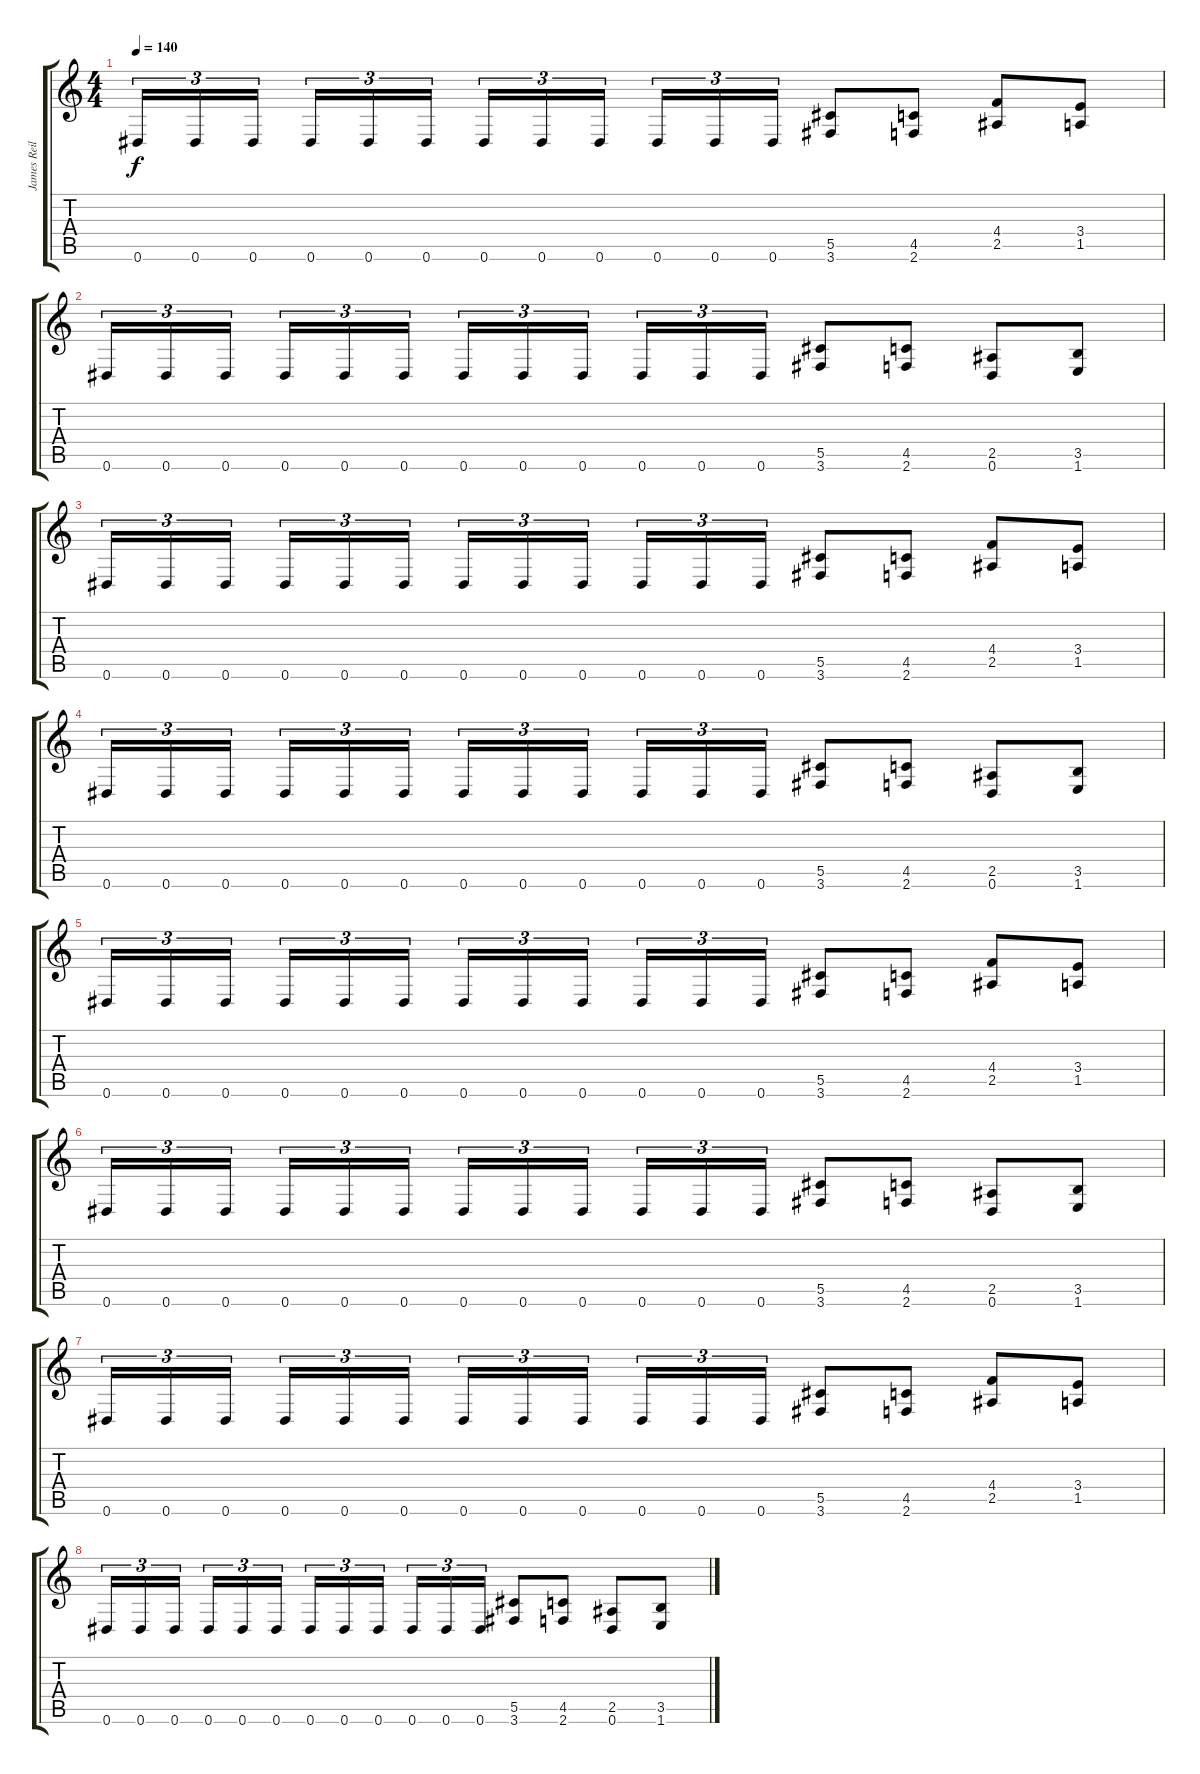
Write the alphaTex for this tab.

\track ("James Reilly" "James Reil") {instrument distortionguitar}
\staff {score tabs}
\tuning (Eb4 Bb3 Gb3 Db3 Ab2 Eb2) {hide}
\ts (4 4)
\tempo 140
\clef g2
\ks c
0.6.16{tu (3 2) dy f} 0.6.16{tu (3 2)} 0.6.16{tu (3 2) beam splitsecondary} 0.6.16{tu (3 2)} 0.6.16{tu (3 2)} 0.6.16{tu (3 2)} 0.6.16{tu (3 2)} 0.6.16{tu (3 2)} 0.6.16{tu (3 2) beam splitsecondary} 0.6.16{tu (3 2)} 0.6.16{tu (3 2)} 0.6.16{tu (3 2)} (5.5 3.6).8 (4.5 2.6).8 (4.4 2.5).8 (3.4 1.5).8 |
0.6.16{tu (3 2)} 0.6.16{tu (3 2)} 0.6.16{tu (3 2) beam splitsecondary} 0.6.16{tu (3 2)} 0.6.16{tu (3 2)} 0.6.16{tu (3 2)} 0.6.16{tu (3 2)} 0.6.16{tu (3 2)} 0.6.16{tu (3 2) beam splitsecondary} 0.6.16{tu (3 2)} 0.6.16{tu (3 2)} 0.6.16{tu (3 2)} (5.5 3.6).8 (4.5 2.6).8 (2.5 0.6).8 (3.5 1.6).8 |
0.6.16{tu (3 2)} 0.6.16{tu (3 2)} 0.6.16{tu (3 2) beam splitsecondary} 0.6.16{tu (3 2)} 0.6.16{tu (3 2)} 0.6.16{tu (3 2)} 0.6.16{tu (3 2)} 0.6.16{tu (3 2)} 0.6.16{tu (3 2) beam splitsecondary} 0.6.16{tu (3 2)} 0.6.16{tu (3 2)} 0.6.16{tu (3 2)} (5.5 3.6).8 (4.5 2.6).8 (4.4 2.5).8 (3.4 1.5).8 |
0.6.16{tu (3 2)} 0.6.16{tu (3 2)} 0.6.16{tu (3 2) beam splitsecondary} 0.6.16{tu (3 2)} 0.6.16{tu (3 2)} 0.6.16{tu (3 2)} 0.6.16{tu (3 2)} 0.6.16{tu (3 2)} 0.6.16{tu (3 2) beam splitsecondary} 0.6.16{tu (3 2)} 0.6.16{tu (3 2)} 0.6.16{tu (3 2)} (5.5 3.6).8 (4.5 2.6).8 (2.5 0.6).8 (3.5 1.6).8 |
0.6.16{tu (3 2)} 0.6.16{tu (3 2)} 0.6.16{tu (3 2) beam splitsecondary} 0.6.16{tu (3 2)} 0.6.16{tu (3 2)} 0.6.16{tu (3 2)} 0.6.16{tu (3 2)} 0.6.16{tu (3 2)} 0.6.16{tu (3 2) beam splitsecondary} 0.6.16{tu (3 2)} 0.6.16{tu (3 2)} 0.6.16{tu (3 2)} (5.5 3.6).8 (4.5 2.6).8 (4.4 2.5).8 (3.4 1.5).8 |
0.6.16{tu (3 2)} 0.6.16{tu (3 2)} 0.6.16{tu (3 2) beam splitsecondary} 0.6.16{tu (3 2)} 0.6.16{tu (3 2)} 0.6.16{tu (3 2)} 0.6.16{tu (3 2)} 0.6.16{tu (3 2)} 0.6.16{tu (3 2) beam splitsecondary} 0.6.16{tu (3 2)} 0.6.16{tu (3 2)} 0.6.16{tu (3 2)} (5.5 3.6).8 (4.5 2.6).8 (2.5 0.6).8 (3.5 1.6).8 |
0.6.16{tu (3 2)} 0.6.16{tu (3 2)} 0.6.16{tu (3 2) beam splitsecondary} 0.6.16{tu (3 2)} 0.6.16{tu (3 2)} 0.6.16{tu (3 2)} 0.6.16{tu (3 2)} 0.6.16{tu (3 2)} 0.6.16{tu (3 2) beam splitsecondary} 0.6.16{tu (3 2)} 0.6.16{tu (3 2)} 0.6.16{tu (3 2)} (5.5 3.6).8 (4.5 2.6).8 (4.4 2.5).8 (3.4 1.5).8 |
0.6.16{tu (3 2)} 0.6.16{tu (3 2)} 0.6.16{tu (3 2) beam splitsecondary} 0.6.16{tu (3 2)} 0.6.16{tu (3 2)} 0.6.16{tu (3 2)} 0.6.16{tu (3 2)} 0.6.16{tu (3 2)} 0.6.16{tu (3 2) beam splitsecondary} 0.6.16{tu (3 2)} 0.6.16{tu (3 2)} 0.6.16{tu (3 2)} (5.5 3.6).8 (4.5 2.6).8 (2.5 0.6).8 (3.5 1.6).8
